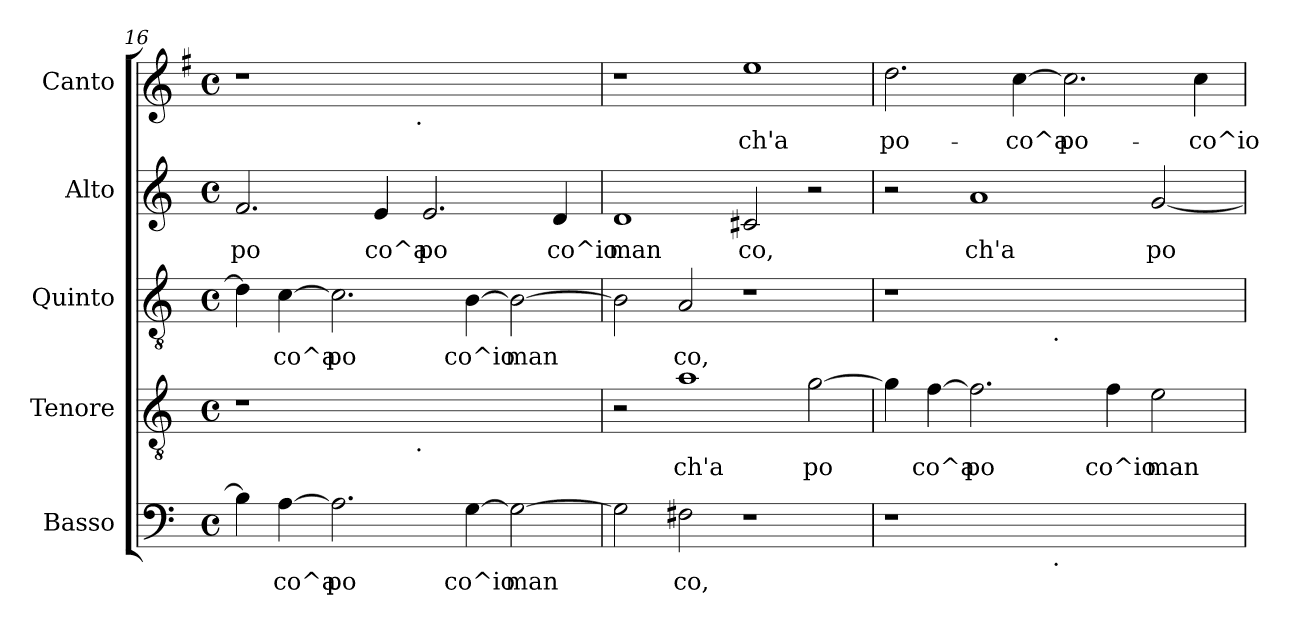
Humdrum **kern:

**kern	**text	**kern	**text	**kern	**text	**kern	**text	**kern	**text
*part5	*part5	*part4	*part4	*part3	*part3	*part2	*part2	*part1	*part1
*staff5	*staff5	*staff4	*staff4	*staff3	*staff3	*staff2	*staff2	*staff1	*staff1
*I"Basso	*	*I"Tenore	*	*I"Quinto	*	*I"Alto	*	*I"Canto	*
*clefF4	*	*clefGv2	*	*clefGv2	*	*clefG2	*	*clefG2	*
*	*	*	*	*	*	*	*	*ITrd-3c-5	*
*k[]	*	*k[]	*	*k[]	*	*k[]	*	*k[]	*
*C:	*	*C:	*	*C:	*	*C:	*	*C:	*
*M4/4	*	*M4/4	*	*M4/4	*	*M4/4	*	*M4/4	*
*met(c)	*	*met(c)	*	*met(c)	*	*met(c)	*	*met(c)	*
=16	=16	=16	=16	=16	=16	=16	=16	=16	=16
!	!LO:LY:b:cj	!	!	!	!LO:LY:b:cj	!	!LO:LY:b:cj	!	!
*	*	*^	*	*	*	*	*	*^	*
4B-\]	.	1r	2ryy	.	4d\]	.	2.f/	po	1r	2ryy	.
!	!LO:LY:b:cj	!	!	!	!	!LO:LY:b:cj	!	!	!	!	!
[<4A\	co^a	.	.	.	[<4c\	co^a	.	.	.	.	.
!	!LO:LY:b:cj	!	!	!	!	!LO:LY:b:cj	!	!	!	!	!
2.A\]	po	.	4ryy	.	2.c\]	po	.	.	.	4ryy	.
!	!	!	!	!	!	!	!	!LO:LY:b:cj	!	!	!
.	.	.	8...ryy	.	.	.	4e/	co^a	.	8...ryy	.
!	!	!	!	!	!	!	!	!	!	!LO:TX:b:t=.	!
!	!	!	!LO:TX:b:t=.	!	!	!	!	!	!	!	!
.	.	.	1ryy	.	.	.	.	.	.	1ryy	.
!	!	!	!	!	!	!	!	!LO:LY:b:cj	!	!	!
.	.	1ryy	.	.	.	.	2.e/	po	1ryy	.	.
!	!LO:LY:b:cj	!	!	!	!	!LO:LY:b:cj	!	!	!	!	!
[<4G\	co^io	.	.	.	[<4B\	co^io	.	.	.	.	.
!	!LO:LY:b:cj	!	!	!	!	!LO:LY:b:cj	!	!	!	!	!
2G\_>	man	.	.	.	2B\_>	man	.	.	.	.	.
!	!	!	!	!	!	!	!	!LO:LY:b:cj	!	!	!
.	.	.	.	.	.	.	4d/	co^io	.	.	.
.	.	.	64ryy	.	.	.	.	.	.	64ryy	.
=17	=17	=17	=17	=17	=17	=17	=17	=17	=17	=17	=17
!	!LO:LY:b:cj	!	!	!	!	!LO:LY:b:cj	!	!LO:LY:b:cj	!	!	!
*	*	*v	*v	*	*	*	*	*	*v	*v	*
2G\]	.	2r	.	2B\]	.	1d	man	1r	.
!	!LO:LY:b:cj	!	!LO:LY:b:cj	!	!LO:LY:b:cj	!	!	!	!
2F#X\	co,	1a	ch'a	2A/	co,	.	.	.	.
!	!	!	!	!	!	!	!LO:LY:b:cj	!	!LO:LY:b:cj
1r	.	.	.	1r	.	2c#X/	co,	1aa	ch'a
!	!	!	!LO:LY:b:cj	!	!	!	!	!	!
.	.	[>2g\	po	.	.	2r	.	.	.
=18	=18	=18	=18	=18	=18	=18	=18	=18	=18
!	!	!	!LO:LY:b:cj	!	!	!	!	!	!LO:LY:b:cj
*^	*	*	*	*^	*	*	*	*	*
1r	2ryy	.	4g\]	.	1r	2ryy	.	2r	.	2.gg\	po-
!	!	!	!	!LO:LY:b:cj	!	!	!	!	!	!	!
.	.	.	[<4f\	co^a	.	.	.	.	.	.	.
!	!	!	!	!LO:LY:b:cj	!	!	!	!	!LO:LY:b:cj	!	!
.	4...ryy	.	2.f\]	po	.	4...ryy	.	1a	ch'a	.	.
!	!	!	!	!	!	!	!	!	!	!	!LO:LY:b:cj
.	.	.	.	.	.	.	.	.	.	[<4ff\	-co^a
!	!	!	!	!	!	!LO:TX:b:t=.	!	!	!	!	!
!	!LO:TX:b:t=.	!	!	!	!	!	!	!	!	!	!
.	1ryy	.	.	.	.	1ryy	.	.	.	.	.
!	!	!	!	!	!	!	!	!	!	!	!LO:LY:b:cj
1ryy	.	.	.	.	1ryy	.	.	.	.	2.ff\]	po-
!	!	!	!	!LO:LY:b:cj	!	!	!	!	!	!	!
.	.	.	4f\	co^io	.	.	.	.	.	.	.
!	!	!	!	!LO:LY:b:cj	!	!	!	!	!LO:LY:b:cj	!	!
.	.	.	2e\	man	.	.	.	[<2g/	po	.	.
!	!	!	!	!	!	!	!	!	!	!	!LO:LY:b:cj
.	.	.	.	.	.	.	.	.	.	4ff\	-co^io
.	32ryy	.	.	.	.	32ryy	.	.	.	.	.
*v	*v	*	*	*	*v	*v	*	*	*	*	*
=	=	=	=	=	=	=	=	=	=
*-	*-	*-	*-	*-	*-	*-	*-	*-	*-
